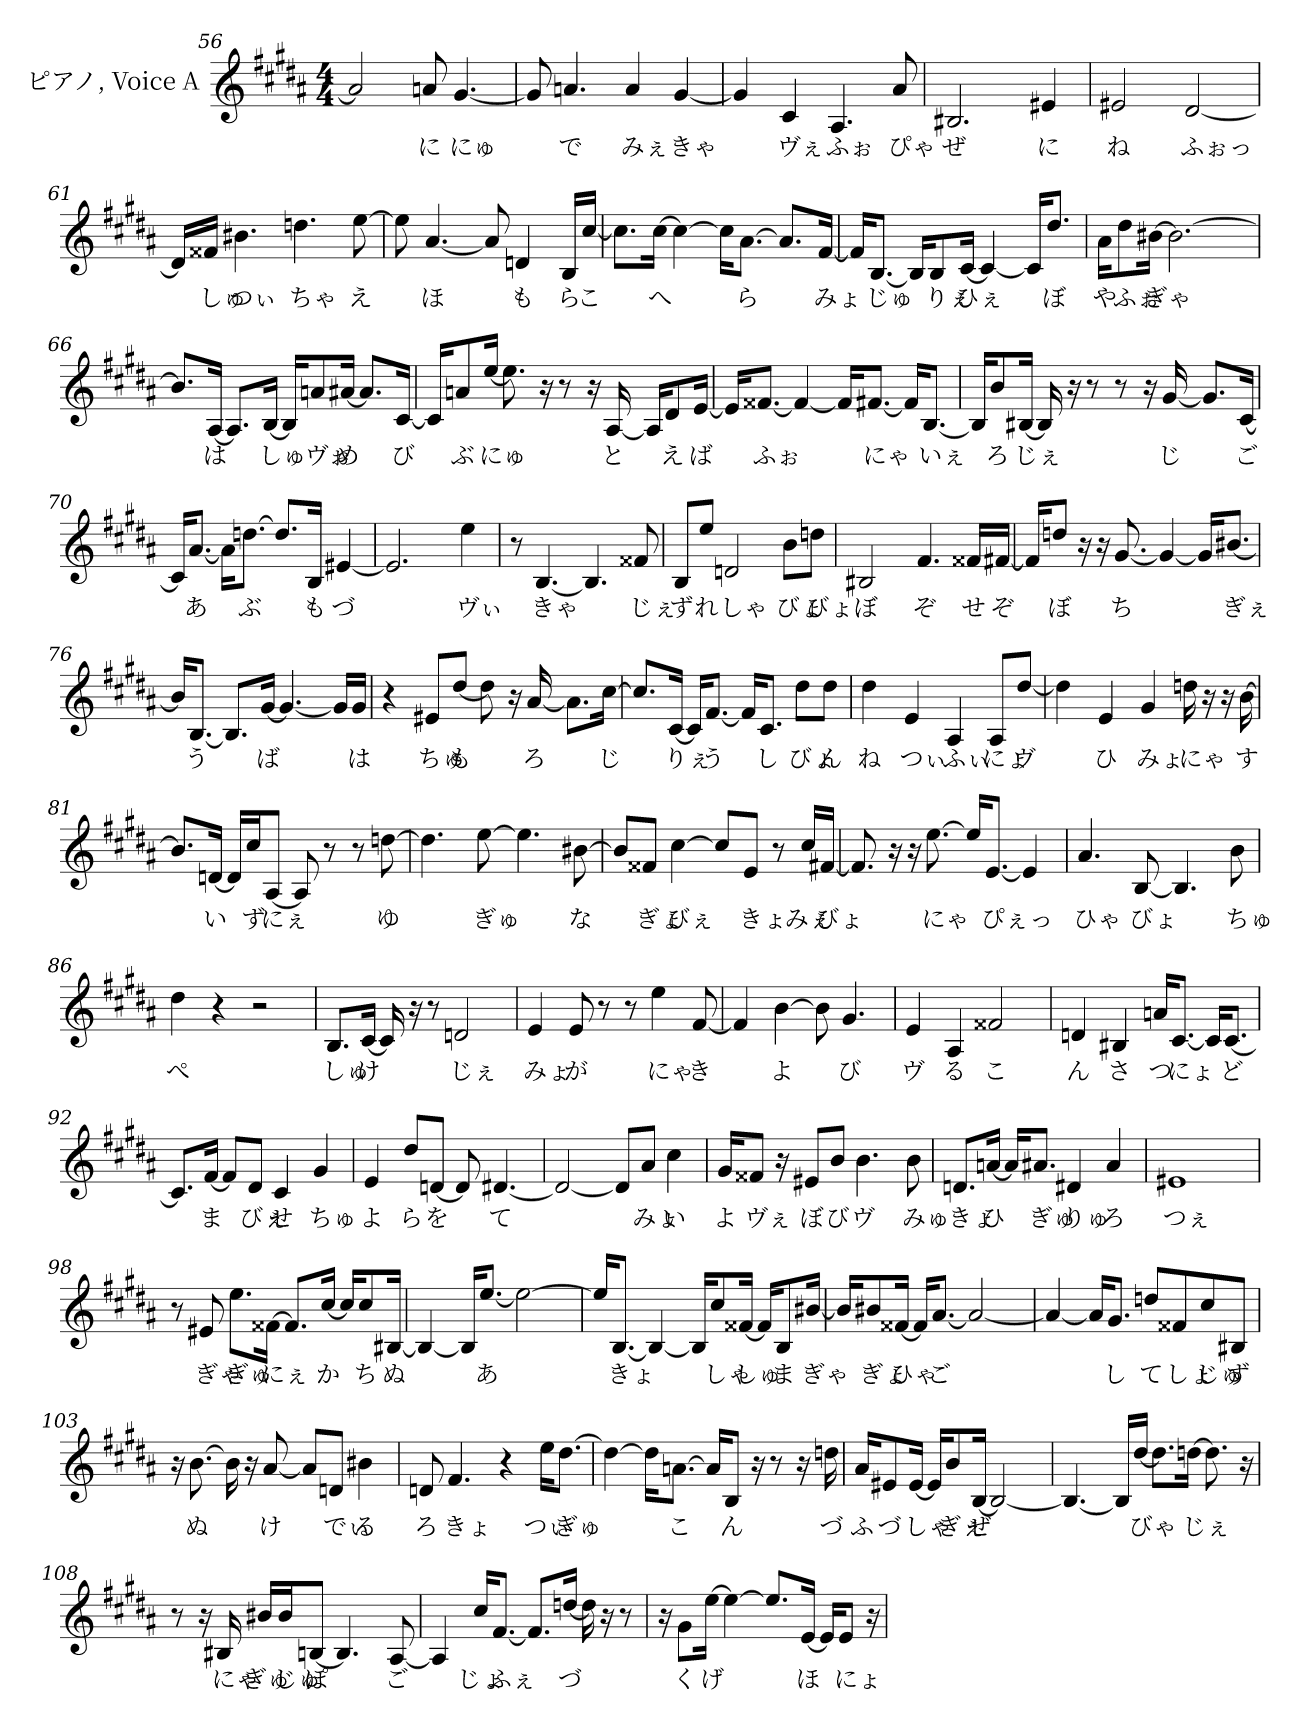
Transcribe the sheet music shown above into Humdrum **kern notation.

**kern	**text
*part1	*part1
*staff1	*staff1
*I"ピアノ, Voice A	*
*clefG2	*
*k[f#c#g#d#a#]	*
*M4/4	*
=56	=56
2a#/]	.
!	!LO:LY:b
8an/	に
!	!LO:LY:b
[4.g#/	にゅ
=57	=57
8g#/]	.
!	!LO:LY:b
4.an/	で
!	!LO:LY:b
4a/	みぇ
!	!LO:LY:b
[4g#/	きゃ
!!LO:LB:g=z
=58	=58
4g#/]	.
!	!LO:LY:b
4c#/	ヴぇ
!	!LO:LY:b
4.A#/	ふぉ
!	!LO:LY:b
8a#/	ぴゃ
=59	=59
!	!LO:LY:b
2.B#X/	ぜ
!	!LO:LY:b
4e#X/	に
=60	=60
!	!LO:LY:b
2e#X/	ね
!	!LO:LY:b
[2d#/	ふぉっ
=61	=61
16d#/LL]	.
!	!LO:LY:b
16f##X/JJ	しゅ
!	!LO:LY:b
4.b#X\	つぃ
!	!LO:LY:b
4.ddn\	ちゃ
!	!LO:LY:b
[8ee\	え
=62	=62
8ee\]	.
!	!LO:LY:b
[4.a#/	ほ
8a#/]	.
!	!LO:LY:b
4dn/	も
!	!LO:LY:b
16B/LL	ら
!	!LO:LY:b
[16cc#/JJ	こ
=63	=63
8.cc#\L]	.
!	!LO:LY:b
[16cc#\Jk	へ
4cc#\_	.
16cc#\KL]	.
!	!LO:LY:b
[8.a#\J	ら
8.a#/L]	.
!	!LO:LY:b
[16f#/Jk	みょ
!!LO:LB:g=z
=64	=64
16f#/KL]	.
!	!LO:LY:b
[8.B/J	じゅ
16B/KL]	.
!	!LO:LY:b
8B/	りぇ
!	!LO:LY:b
[16c#/Jk	ひぇ
4c#/_	.
16c#/KL]	.
!	!LO:LY:b
8.dd#/J	ぼ
=65	=65
!	!LO:LY:b
16a#\KL	や
!	!LO:LY:b
8dd#\	ふぉ
!	!LO:LY:b
[16b#X\Jk	ぎゃ
2.b#\_	.
=66	=66
8.b#/L]	.
!	!LO:LY:b
[16A#/Jk	は
8.A#/L]	.
!	!LO:LY:b
[16B/Jk	しゅ
16B/KL]	.
!	!LO:LY:b
8an/	ヴぉ
!	!LO:LY:b
[16a#X/Jk	め
8.a#/L]	.
!	!LO:LY:b
[16c#/Jk	び
=67	=67
16c#/KL]	.
!	!LO:LY:b
8an/	ぶ
!	!LO:LY:b
[16ee/Jk	にゅ
8.ee\]	.
16r	.
8r	.
16r	.
!	!LO:LY:b
[16A#/	と
16A#/KL]	.
!	!LO:LY:b
8d#/	え
!	!LO:LY:b
[16e/Jk	ば
!!LO:LB:g=z
=68	=68
16e/KL]	.
!	!LO:LY:b
[8.f##X/J	ふぉ
4f##/_	.
16f##/KL]	.
!	!LO:LY:b
[8.f#X/J	にゃ
16f#/KL]	.
!	!LO:LY:b
[8.B/J	いぇ
=69	=69
16B/KL]	.
!	!LO:LY:b
8b/	ろ
!	!LO:LY:b
[16B#X/Jk	じぇ
16B#/]	.
16r	.
8r	.
8r	.
16r	.
!	!LO:LY:b
[16g#/	じ
8.g#/L]	.
!	!LO:LY:b
[16c#/Jk	ご
=70	=70
16c#/KL]	.
!	!LO:LY:b
[8.a#/J	あ
16a#\KL]	.
!	!LO:LY:b
[8.ddn\J	ぶ
8.dd/L]	.
!	!LO:LY:b
16B/Jk	も
!	!LO:LY:b
[4e#X/	づ
=71	=71
2.e#/]	.
!	!LO:LY:b
4ee\	ヴぃ
!!LO:LB:g=z
=72	=72
8r	.
!	!LO:LY:b
[4.B/	きゃ
4.B/]	.
!	!LO:LY:b
8f##X/	じぇ
=73	=73
!	!LO:LY:b
8B/L	ず
!	!LO:LY:b
8ee/J	れ
!	!LO:LY:b
2dn/	しゃ
!	!LO:LY:b
8b\L	びょ
!	!LO:LY:b
8ddn\J	びょ
=74	=74
!	!LO:LY:b
2B#X/	ぼ
!	!LO:LY:b
4.f#/	ぞ
!	!LO:LY:b
16f##X/LL	せ
!	!LO:LY:b
[16f#X/JJ	ぞ
=75	=75
16f#/KL]	.
!	!LO:LY:b
8ddn/J	ぼ
16r	.
16r	.
!	!LO:LY:b
[8.g#/	ち
4g#/_	.
16g#/KL]	.
!	!LO:LY:b
[8.b#X/J	ぎぇ
=76	=76
16b#/KL]	.
!	!LO:LY:b
[8.B/J	う
8.B/L]	.
!	!LO:LY:b
[16g#/Jk	ば
4.g#/_	.
16g#/LL]	.
!	!LO:LY:b
16g#/JJ	は
!!LO:LB:g=z
=77	=77
4r	.
!	!LO:LY:b
8e#X/L	ちゅ
!	!LO:LY:b
[8dd#/J	も
8dd#\]	.
16r	.
!	!LO:LY:b
[16a#/	ろ
8.a#\L]	.
!	!LO:LY:b
[16cc#\Jk	じ
=78	=78
8.cc#/L]	.
!	!LO:LY:b
[16c#/Jk	りぇ
16c#/KL]	.
!	!LO:LY:b
[8.f#/J	う
16f#/KL]	.
!	!LO:LY:b
8.c#/J	し
!	!LO:LY:b
8dd#\L	びょ
!	!LO:LY:b
8dd#\J	ん
=79	=79
!	!LO:LY:b
4dd#\	ね
!	!LO:LY:b
4e/	つぃ
!	!LO:LY:b
4A#/	ふぃ
!	!LO:LY:b
8A#/L	にょ
!	!LO:LY:b
[8dd#/J	ヴ
=80	=80
4dd#\]	.
!	!LO:LY:b
4e/	ひ
!	!LO:LY:b
4g#/	みょ
!	!LO:LY:b
16ddn\	にゃ
16r	.
16r	.
!	!LO:LY:b
[16b\	す
!!LO:LB:g=z
=81	=81
8.b/L]	.
!	!LO:LY:b
[16dn/Jk	い
16d/LL]	.
!	!LO:LY:b
16cc#/J	ず
!	!LO:LY:b
[8A#/J	にぇ
8A#/]	.
8r	.
8r	.
!	!LO:LY:b
[8ddn\	ゆ
=82	=82
4.dd\]	.
!	!LO:LY:b
[8ee\	ぎゅ
4.ee\]	.
!	!LO:LY:b
[8b#X\	な
=83	=83
8b#/L]	.
!	!LO:LY:b
8f##X/J	ぎょ
!	!LO:LY:b
[4cc#\	びぇ
8cc#/L]	.
!	!LO:LY:b
8e/J	きょ
8r	.
!	!LO:LY:b
16cc#/LL	みぇ
!	!LO:LY:b
[16f#X/JJ	びょ
=84	=84
8.f#/]	.
16r	.
16r	.
!	!LO:LY:b
[8.ee\	にゃ
16ee/KL]	.
!	!LO:LY:b
[8.e/J	ぴぇっ
4e/]	.
!!LO:LB:g=z
=85	=85
!	!LO:LY:b
4.a#/	ひゃ
!	!LO:LY:b
[8B/	びょ
4.B/]	.
!	!LO:LY:b
8b\	ちゅ
=86	=86
!	!LO:LY:b
4dd#\	ぺ
4r	.
2r	.
=87	=87
!	!LO:LY:b
8.B/L	しゅ
!	!LO:LY:b
[16c#/Jk	け
16c#/]	.
16r	.
8r	.
!	!LO:LY:b
2dn/	じぇ
=88	=88
!	!LO:LY:b
4e/	みょ
!	!LO:LY:b
8e/	が
8r	.
8r	.
!	!LO:LY:b
4ee\	にゃ
!	!LO:LY:b
[8f#/	き
=89	=89
4f#/]	.
!	!LO:LY:b
[4b\	よ
8b\]	.
!	!LO:LY:b
4.g#/	び
=90	=90
!	!LO:LY:b
4e/	ヴ
!	!LO:LY:b
4A#/	る
!	!LO:LY:b
2f##X/	こ
!!LO:LB:g=z
=91	=91
!	!LO:LY:b
4dn/	ん
!	!LO:LY:b
4B#X/	さ
!	!LO:LY:b
16an/KL	つ
!	!LO:LY:b
[8.c#/J	にょ
16c#/KL]	.
!	!LO:LY:b
[8.c#/J	ど
=92	=92
8.c#/L]	.
!	!LO:LY:b
[16f#/Jk	ま
8f#/L]	.
!	!LO:LY:b
8d#/J	びぇ
!	!LO:LY:b
4c#/	せ
!	!LO:LY:b
4g#/	ちゅ
=93	=93
!	!LO:LY:b
4e/	よ
!	!LO:LY:b
8dd#/L	ら
!	!LO:LY:b
[8dn/J	を
8d/]	.
!	!LO:LY:b
[4.d#X/	て
=94	=94
2d#/_	.
8d#/L]	.
!	!LO:LY:b
8a#/J	みょ
!	!LO:LY:b
4cc#\	い
=95	=95
!	!LO:LY:b
16g#/KL	よ
!	!LO:LY:b
8f##X/J	ヴぇ
16r	.
!	!LO:LY:b
8e#X/L	ぼ
!	!LO:LY:b
8b/J	び
!	!LO:LY:b
4.b\	ヴ
!	!LO:LY:b
8b\	みゅ
!!LO:LB:g=z
=96	=96
!	!LO:LY:b
8.dn/L	きょ
!	!LO:LY:b
[16an/Jk	ひ
16a/KL]	.
!	!LO:LY:b
8.a#X/J	ぎゅ
!	!LO:LY:b
4d#X/	りゅ
!	!LO:LY:b
4a#/	ろ
=97	=97
!	!LO:LY:b
1e#X	つぇ
=98	=98
8r	.
!	!LO:LY:b
8e#X/	ぎゃ
!	!LO:LY:b
8.ee\L	ぎゅ
!	!LO:LY:b
[16f##X\Jk	にぇ
8.f##/L]	.
!	!LO:LY:b
[16cc#/Jk	か
16cc#/KL]	.
!	!LO:LY:b
8cc#/	ち
!	!LO:LY:b
[16B#X/Jk	ぬ
=99	=99
4B#/_	.
16B#/KL]	.
!	!LO:LY:b
[8.ee/J	あ
2ee\_	.
=100	=100
16ee/KL]	.
!	!LO:LY:b
[8.B/J	きょ
4B/_	.
16B/KL]	.
!	!LO:LY:b
8cc#/	しゃ
!	!LO:LY:b
[16f##X/Jk	しゅ
16f##/KL]	.
!	!LO:LY:b
8B/	ま
!	!LO:LY:b
[16b#X/Jk	ぎゃ
!!LO:PB:g=z
=101	=101
16b#/KL]	.
!	!LO:LY:b
8b#X/	ぎょ
!	!LO:LY:b
[16f##X/Jk	ひゃ
16f##/KL]	.
!	!LO:LY:b
[8.a#/J	ご
2a#/_	.
=102	=102
4a#/_	.
16a#/KL]	.
!	!LO:LY:b
8.g#/J	し
!	!LO:LY:b
8ddn/L	て
!	!LO:LY:b
8f##X/	しょ
!	!LO:LY:b
8cc#/	じゅ
!	!LO:LY:b
8B#X/J	ず
=103	=103
16r	.
!	!LO:LY:b
[8.b\	ぬ
16b\]	.
16r	.
!	!LO:LY:b
[8a#/	け
8a#/L]	.
!	!LO:LY:b
8dn/J	でぃ
!	!LO:LY:b
4b#X\	る
=104	=104
!	!LO:LY:b
8dn/	ろ
!	!LO:LY:b
4.f#/	きょ
4r	.
!	!LO:LY:b
16ee\KL	つぃ
!	!LO:LY:b
[8.dd#\J	ぎゅ
!!LO:LB:g=z
=105	=105
4dd#\_	.
16dd#\KL]	.
!	!LO:LY:b
[8.an\J	こ
16a/KL]	.
!	!LO:LY:b
8B/J	ん
16r	.
8r	.
16r	.
!	!LO:LY:b
16ddn\	づ
=106	=106
!	!LO:LY:b
16a#/KL	ふ
!	!LO:LY:b
8e#X/	づ
!	!LO:LY:b
[16e#/Jk	しゃ
16e#/KL]	.
!	!LO:LY:b
8b/	ぎぇ
!	!LO:LY:b
[16B/Jk	ぜ
2B/_	.
=107	=107
4.B/_	.
16B/LL]	.
!	!LO:LY:b
[16dd#/JJ	びゃ
8.dd#\L]	.
!	!LO:LY:b
[16ddn\Jk	じぇ
8.dd\]	.
16r	.
=108	=108
8r	.
16r	.
!	!LO:LY:b
16B#X/	にゃ
!	!LO:LY:b
16b#X/LL	ぎゅ
!	!LO:LY:b
16b#/J	じゅ
!	!LO:LY:b
[8Bn/J	ぽ
4.B/]	.
!	!LO:LY:b
[8A#/	ご
!!LO:LB:g=z
=109	=109
4A#/]	.
!	!LO:LY:b
16cc#/KL	じょ
!	!LO:LY:b
[8.f#/J	ふぇ
8.f#/L]	.
!	!LO:LY:b
[16ddn/Jk	づ
16dd\]	.
16r	.
8r	.
=110	=110
16r	.
!	!LO:LY:b
8g#\L	く
!	!LO:LY:b
[16ee\Jk	げ
4ee\_	.
8.ee/L]	.
!	!LO:LY:b
[16e/Jk	ほ
16e/KL]	.
!	!LO:LY:b
8e/J	にょ
16r	.
=	=
*-	*-
